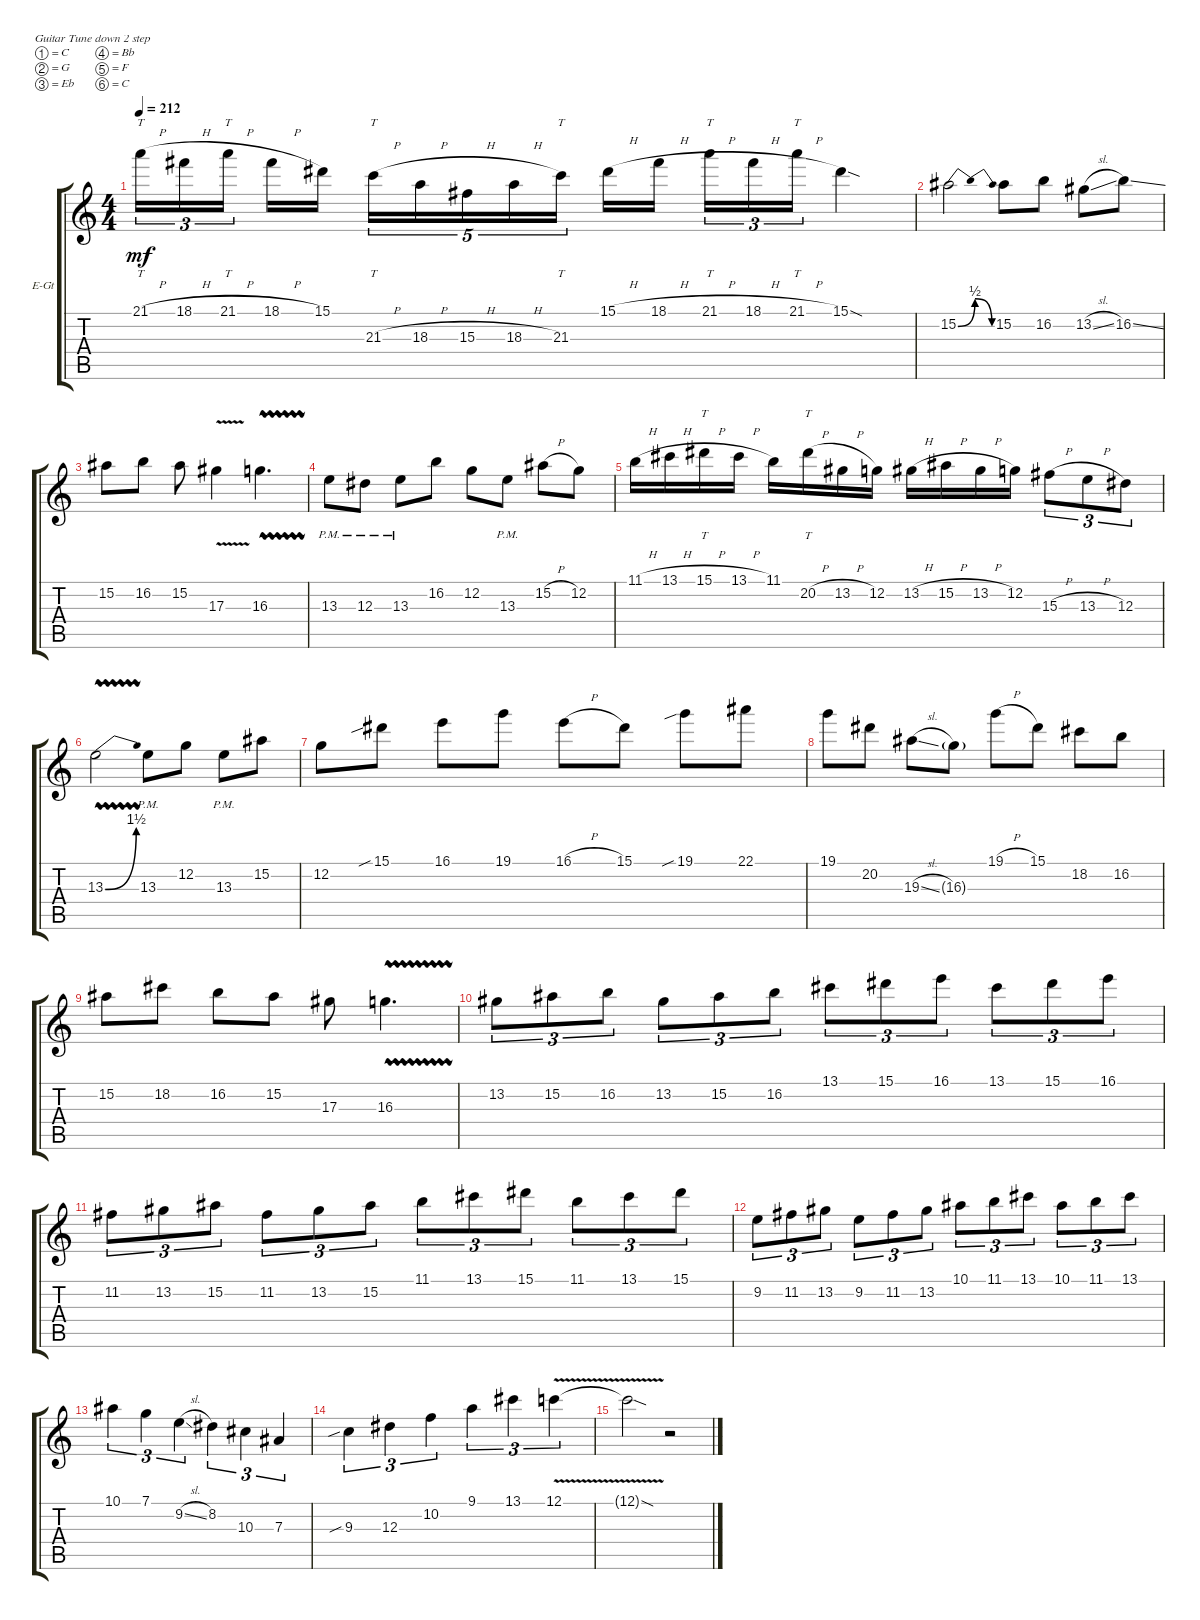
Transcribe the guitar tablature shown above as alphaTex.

\defaultSystemsLayout 4
\bracketExtendMode groupsimilarinstruments
\firstSystemTrackNameOrientation horizontal
\otherSystemsTrackNameOrientation horizontal
\track ("Solo" "E-Gt") {instrument overdrivenguitar}
\staff {score tabs}
\tuning (C4 G3 Eb3 Bb2 F2 C2)
\ts (4 4)
\tempo 212
\clef g2
\scale
0.333333
\ks c
21.1{h}.16{tt tu (3 2) dy mf} 18.1{h}.16{tu (3 2)} 21.1{h}.16{tt tu (3 2)} 18.1{h}.16 15.1.16 21.3{h}.16{tt tu (5 4)} 18.3{h}.16{tu (5 4)} 15.3{h}.16{tu (5 4)} 18.3{h}.16{tu (5 4)} 21.3.16{tt tu (5 4)} 15.1{h}.16 18.1{h}.16 21.1{h}.16{tt tu (3 2)} 18.1{h}.16{tu (3 2)} 21.1{h}.16{tt tu (3 2)} 15.1{sod}.4 |
\scale
0.333333 15.2{be (bendrelease 0 0 7.199999999999999 2 7.199999999999999 2 49.8 0)}.2 15.2.8 16.2.8 13.2{sl}.8 16.2{ss}.8 |
\scale
0.333333 15.2.8 16.2.8 15.2.8 17.3{v}.4 16.3{vw}.4{d} |
\scale
0.333333 13.3{pm}.8 12.3{pm}.8 13.3{pm}.8 16.2.8 12.2.8 13.3{pm}.8 15.2{h}.8 12.2.8 |
\scale
0.333333 11.1{h}.16 13.1{h}.16 15.1{h}.16{tt} 13.1{h}.16 11.1.16 20.2{h}.16{tt} 13.2{h}.16 12.2.16 13.2{h}.16 15.2{h}.16 13.2{h}.16 12.2.16 15.3{h}.8{tu (3 2)} 13.3{h}.8{tu (3 2)} 12.3.8{tu (3 2)} |
\scale
0.333333 13.3{be (bend 0 0 15 6) vw}.2 13.3{pm}.8 12.2.8 13.3{pm}.8 15.2.8 |
\scale
0.333333 12.2.8 15.1{sib}.8 16.1.8 19.1.8 16.1{h}.8 15.1.8 19.1{sib}.8 22.1.8 |
\scale
0.333333 19.1.8 20.2.8 19.3{sl}.8 16.3{g}.8 19.1{h}.8 15.1.8 18.2.8 16.2.8 |
\scale
0.333333 15.2.8 18.2.8 16.2.8 15.2.8 17.3.8 16.3{vw}.4{d} |
\scale
0.333333 13.2.8{tu (3 2)} 15.2.8{tu (3 2)} 16.2.8{tu (3 2)} 13.2.8{tu (3 2)} 15.2.8{tu (3 2)} 16.2.8{tu (3 2)} 13.1.8{tu (3 2)} 15.1.8{tu (3 2)} 16.1.8{tu (3 2)} 13.1.8{tu (3 2)} 15.1.8{tu (3 2)} 16.1.8{tu (3 2)} |
\scale
0.333333 11.2.8{tu (3 2)} 13.2.8{tu (3 2)} 15.2.8{tu (3 2)} 11.2.8{tu (3 2)} 13.2.8{tu (3 2)} 15.2.8{tu (3 2)} 11.1.8{tu (3 2)} 13.1.8{tu (3 2)} 15.1.8{tu (3 2)} 11.1.8{tu (3 2)} 13.1.8{tu (3 2)} 15.1.8{tu (3 2)} |
\scale
0.333333 9.2.8{tu (3 2)} 11.2.8{tu (3 2)} 13.2.8{tu (3 2)} 9.2.8{tu (3 2)} 11.2.8{tu (3 2)} 13.2.8{tu (3 2)} 10.1.8{tu (3 2)} 11.1.8{tu (3 2)} 13.1.8{tu (3 2)} 10.1.8{tu (3 2)} 11.1.8{tu (3 2)} 13.1.8{tu (3 2)} |
\scale
0.333333 10.1.4{tu (3 2)} 7.1.4{tu (3 2)} 9.2{sl}.4{tu (3 2)} 8.2.4{tu (3 2)} 10.3.4{tu (3 2)} 7.3.4{tu (3 2)} |
\scale
0.333333 9.3{sib}.4{tu (3 2)} 12.3.4{tu (3 2)} 10.2.4{tu (3 2)} 9.1.4{tu (3 2)} 13.1.4{tu (3 2)} 12.1{v}.4{tu (3 2)} |
\scale
0.333333 12.1{v sod t}.2 r.2 |
\scale
0.333333
